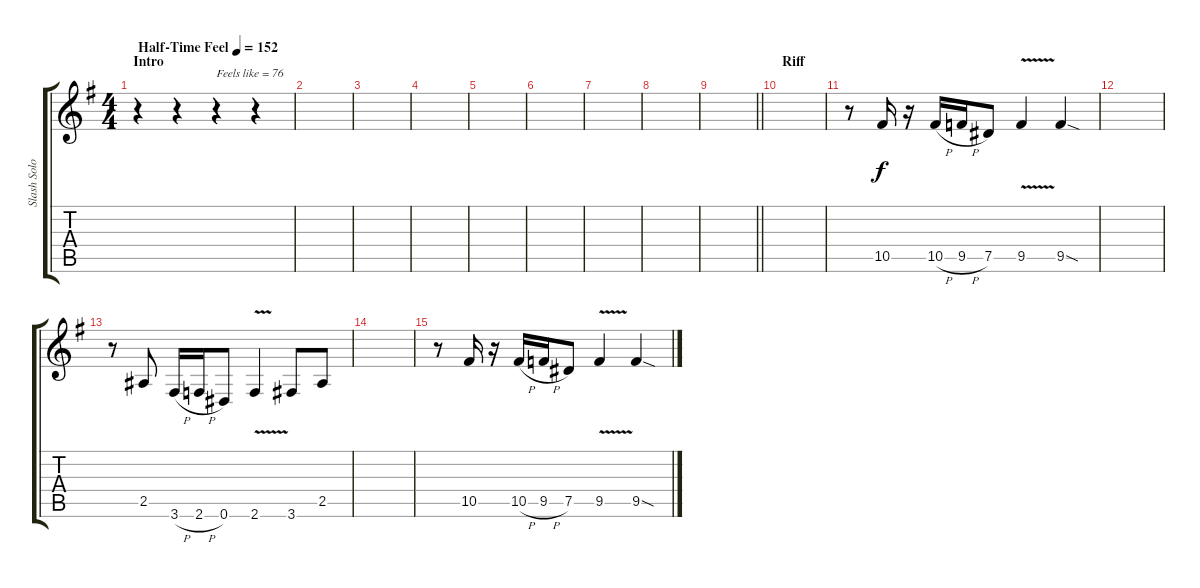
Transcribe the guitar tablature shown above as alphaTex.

\track ("Slash Solo" "Slash Solo") {instrument overdrivenguitar}
\staff {score tabs}
\tuning (Eb4 Bb3 Gb3 Db3 Ab2 Eb2) {hide}
\ts (4 4)
\section ("" "Intro")
\tempo (152 "Half-Time Feel")
\clef g2
\ks eminor
r.4{dy f instrument overdrivenguitar} r.4 r.4{txt "Feels like = 76"} r.4 |
|
|
|
|
|
|
|
\barLineRight lightlight
|
\section ("" "Riff")
|
r.8 10.5.16 r.16 10.5{h}.16 9.5{h}.16 7.5.8 9.5{v}.4 9.5{sod}.4 |
|
r.8 2.5.8 3.6{h}.16 2.6{h}.16 0.6.8 2.6{v}.4 3.6.8 2.5.8 |
|
r.8 10.5.16 r.16 10.5{h}.16 9.5{h}.16 7.5.8 9.5{v}.4 9.5{sod}.4
